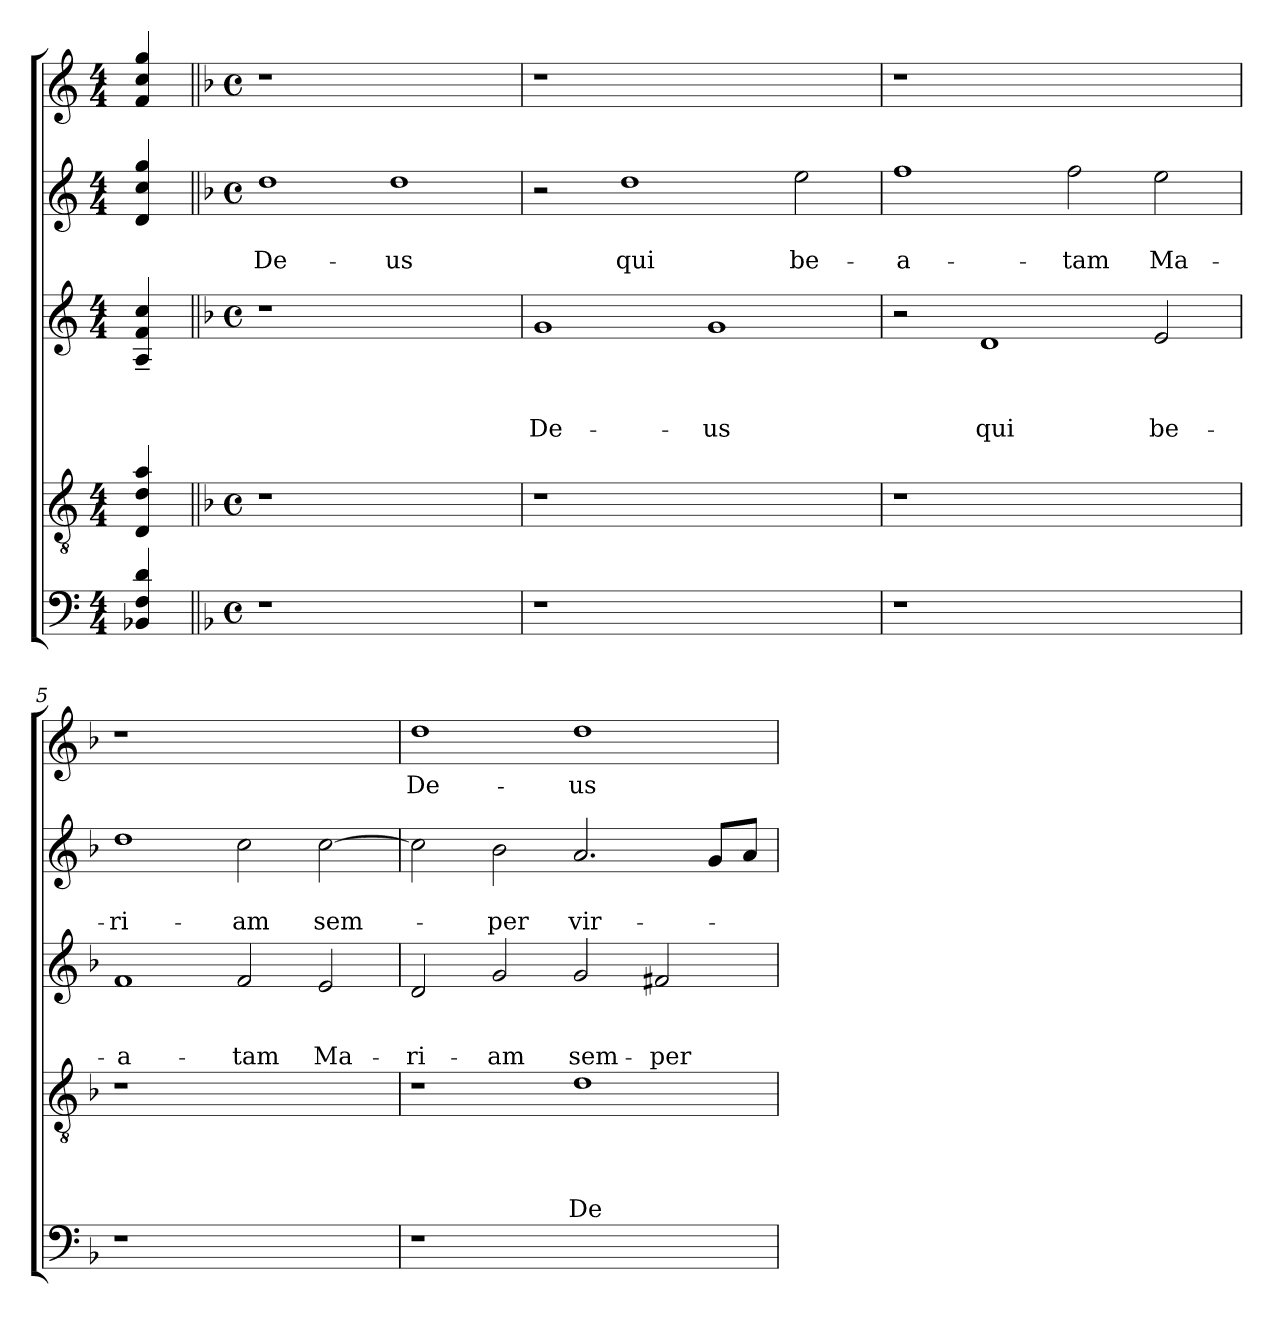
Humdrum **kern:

**kern	**kern	**text	**text	**text	**text	**kern	**text	**text	**text	**kern	**text	**text	**kern	**text
*part5	*part4	*part4	*part4	*part4	*part4	*part3	*part3	*part3	*part3	*part2	*part2	*part2	*part1	*part1
*staff5	*staff4	*staff4	*staff4	*staff4	*staff4	*staff3	*staff3	*staff3	*staff3	*staff2	*staff2	*staff2	*staff1	*staff1
*clefF4	*clefGv2	*	*	*	*	*clefG2	*	*	*	*clefG2	*	*	*clefG2	*
*k[]	*k[]	*	*	*	*	*k[]	*	*	*	*k[]	*	*	*k[]	*
*C:	*C:	*	*	*	*	*C:	*	*	*	*C:	*	*	*C:	*
*M4/4	*M4/4	*	*	*	*	*M4/4	*	*	*	*M4/4	*	*	*M4/4	*
=1	=1	=1	=1	=1	=1	=1	=1	=1	=1	=1	=1	=1	=1	=1
4BB-X/ 4F/ 4d/	4D/ 4d/ 4a/	.	.	.	.	4A/~< 4f/~< 4cc/~<	.	.	.	4d/ 4cc/ 4gg/	.	.	4f/ 4cc/ 4gg/	.
=2||	=2||	=2||	=2||	=2||	=2||	=2||	=2||	=2||	=2||	=2||	=2||	=2||	=2||	=2||
*k[b-]	*k[b-]	*	*	*	*	*k[b-]	*	*	*	*k[b-]	*	*	*k[b-]	*
*F:	*F:	*	*	*	*	*F:	*	*	*	*F:	*	*	*F:	*
*M4/4	*M4/4	*	*	*	*	*M4/4	*	*	*	*M4/4	*	*	*M4/4	*
*met(c)	*met(c)	*	*	*	*	*met(c)	*	*	*	*met(c)	*	*	*met(c)	*
!	!	!	!	!	!	!	!	!	!	!	!	!LO:LY:b	!	!
1r	1r	.	.	.	.	1r	.	.	.	1dd	.	De-	1r	.
!	!	!	!	!	!	!	!	!	!	!	!	!LO:LY:b	!	!
1ryy	1ryy	.	.	.	.	1ryy	.	.	.	1dd	.	-us	1ryy	.
=3	=3	=3	=3	=3	=3	=3	=3	=3	=3	=3	=3	=3	=3	=3
!	!	!	!	!	!	!	!	!	!LO:LY:b	!	!	!	!	!
1r	1r	.	.	.	.	1g	.	.	De-	2r	.	.	1r	.
!	!	!	!	!	!	!	!	!	!	!	!	!LO:LY:b	!	!
.	.	.	.	.	.	.	.	.	.	1dd	.	qui	.	.
!	!	!	!	!	!	!	!	!	!LO:LY:b	!	!	!	!	!
1ryy	1ryy	.	.	.	.	1g	.	.	-us	.	.	.	1ryy	.
!	!	!	!	!	!	!	!	!	!	!	!	!LO:LY:b	!	!
.	.	.	.	.	.	.	.	.	.	2ee\	.	be-	.	.
=4	=4	=4	=4	=4	=4	=4	=4	=4	=4	=4	=4	=4	=4	=4
!	!	!	!	!	!	!	!	!	!	!	!	!LO:LY:b:rj	!	!
1r	1r	.	.	.	.	2r	.	.	.	1ff	.	-a-	1r	.
!	!	!	!	!	!	!	!	!	!LO:LY:b	!	!	!	!	!
.	.	.	.	.	.	1d	.	.	qui	.	.	.	.	.
!	!	!	!	!	!	!	!	!	!	!	!	!LO:LY:b	!	!
1ryy	1ryy	.	.	.	.	.	.	.	.	2ff\	.	-tam	1ryy	.
!	!	!	!	!	!	!	!	!	!LO:LY:b	!	!	!LO:LY:b	!	!
.	.	.	.	.	.	2e/	.	.	be-	2ee\	.	Ma-	.	.
=5	=5	=5	=5	=5	=5	=5	=5	=5	=5	=5	=5	=5	=5	=5
!	!	!	!	!	!	!	!	!	!LO:LY:b:rj	!	!	!LO:LY:b	!	!
1r	1r	.	.	.	.	1f	.	.	-a-	1dd	.	-ri-	1r	.
!	!	!	!	!	!	!	!	!	!LO:LY:b	!	!	!LO:LY:b	!	!
1ryy	1ryy	.	.	.	.	2f/	.	.	-tam	2cc\	.	-am	1ryy	.
!	!	!	!	!	!	!	!	!	!LO:LY:b	!	!	!LO:LY:b	!	!
.	.	.	.	.	.	2e/	.	.	Ma-	[>2cc\	.	sem-	.	.
=6	=6	=6	=6	=6	=6	=6	=6	=6	=6	=6	=6	=6	=6	=6
!	!	!	!	!	!	!	!	!	!LO:LY:b	!	!	!	!	!LO:LY:b
1r	1r	.	.	.	.	2d/	.	.	-ri-	2cc\]	.	.	1dd	De-
!	!	!	!	!	!	!	!	!	!LO:LY:b	!	!	!LO:LY:b	!	!
.	.	.	.	.	.	2g/	.	.	-am	2b-\	.	-per	.	.
!	!	!	!	!	!LO:LY:b	!	!	!	!LO:LY:b	!	!	!LO:LY:b	!	!LO:LY:b
1ryy	1d	.	.	.	De-	2g/	.	.	sem-	2.a/	.	vir-	1dd	-us
!	!	!	!	!	!	!	!	!	!LO:LY:b:rj	!	!	!	!	!
.	.	.	.	.	.	2f#X/	.	.	-per	.	.	.	.	.
.	.	.	.	.	.	.	.	.	.	8g/L	.	.	.	.
.	.	.	.	.	.	.	.	.	.	8a/J	.	.	.	.
=	=	=	=	=	=	=	=	=	=	=	=	=	=	=
*-	*-	*-	*-	*-	*-	*-	*-	*-	*-	*-	*-	*-	*-	*-
